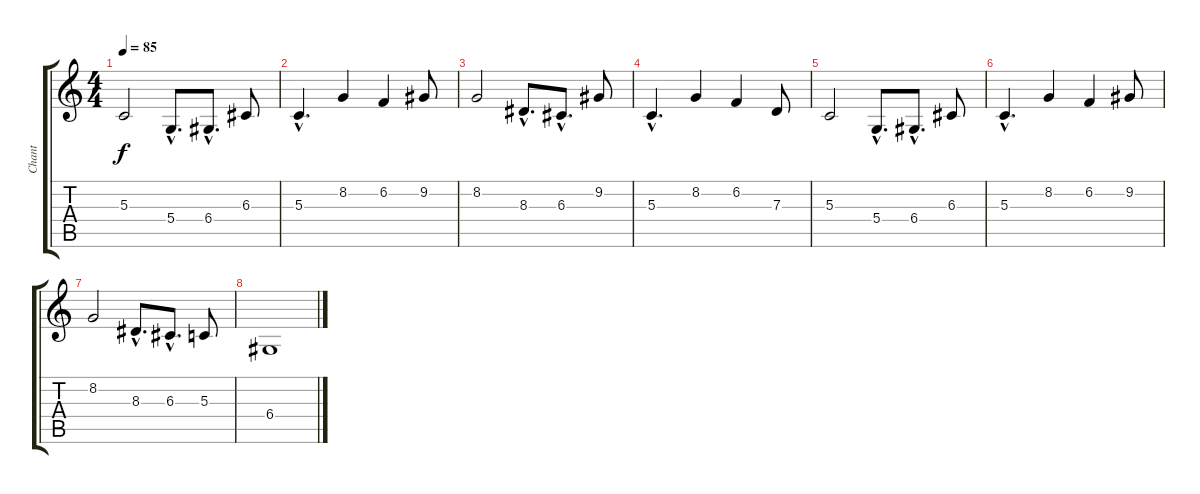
\track ("Chant" "Chant") {instrument sopranosax}
\staff {score tabs}
\tuning (E4 B3 G3 D3 A2 E2) {hide}
\ts (4 4)
\tempo 85
\clef g2
\ks c
5.3.2{dy f} 5.4{hac}.8{d} 6.4{hac}.8{d} 6.3.8 |
5.3{hac}.4{d} 8.2.4 6.2.4 9.2.8 |
8.2.2 8.3{hac}.8{d} 6.3{hac}.8{d} 9.2.8 |
5.3{hac}.4{d} 8.2.4 6.2.4 7.3.8 |
5.3.2 5.4{hac}.8{d} 6.4{hac}.8{d} 6.3.8 |
5.3{hac}.4{d} 8.2.4 6.2.4 9.2.8 |
8.2.2 8.3{hac}.8{d} 6.3{hac}.8{d} 5.3.8 |
6.4.1
